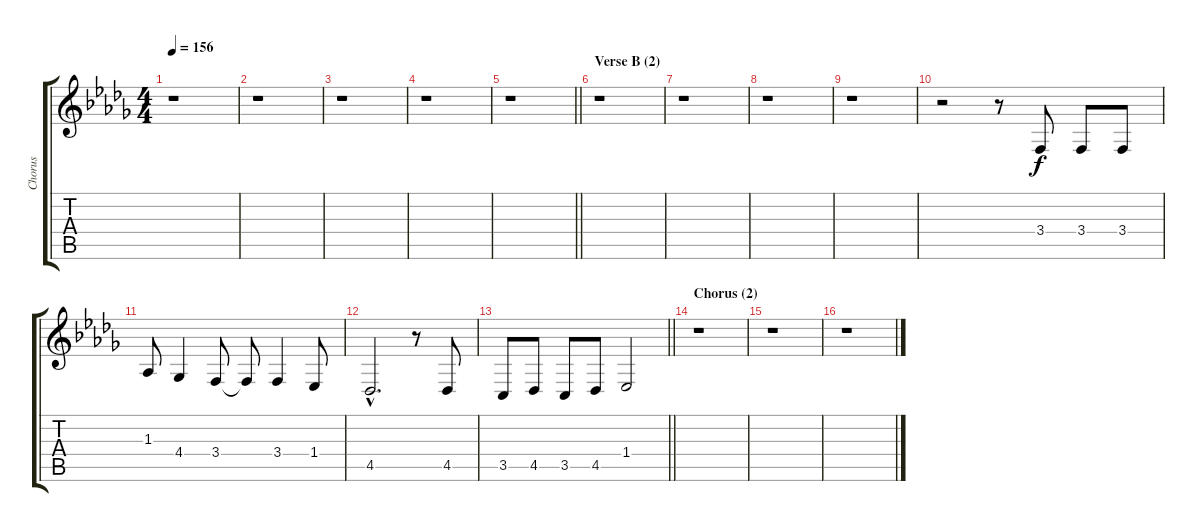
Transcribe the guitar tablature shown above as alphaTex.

\track ("Chorus" "Chorus") {instrument sopranosax}
\staff {score tabs}
\tuning (E4 B3 G3 D3 A2 E2) {hide}
\ts (4 4)
\tempo 156
\clef g2
\ks db
r.1{dy f} |
r.1 |
r.1 |
r.1 |
\barLineRight lightlight
r.1 |
\section ("" "Verse B (2)")
r.1 |
r.1 |
r.1 |
r.1 |
r.2 r.8 3.4.8 3.4.8 3.4.8 |
1.3.8 4.4.4 3.4.8 3.4{t}.8 3.4.4 1.4.8 |
4.5{hac}.2{d} r.8 4.5.8 |
\barLineRight lightlight
3.5.8 4.5.8 3.5.8 4.5.8 1.4.2 |
\section ("" "Chorus (2)")
r.1 |
r.1 |
r.1
